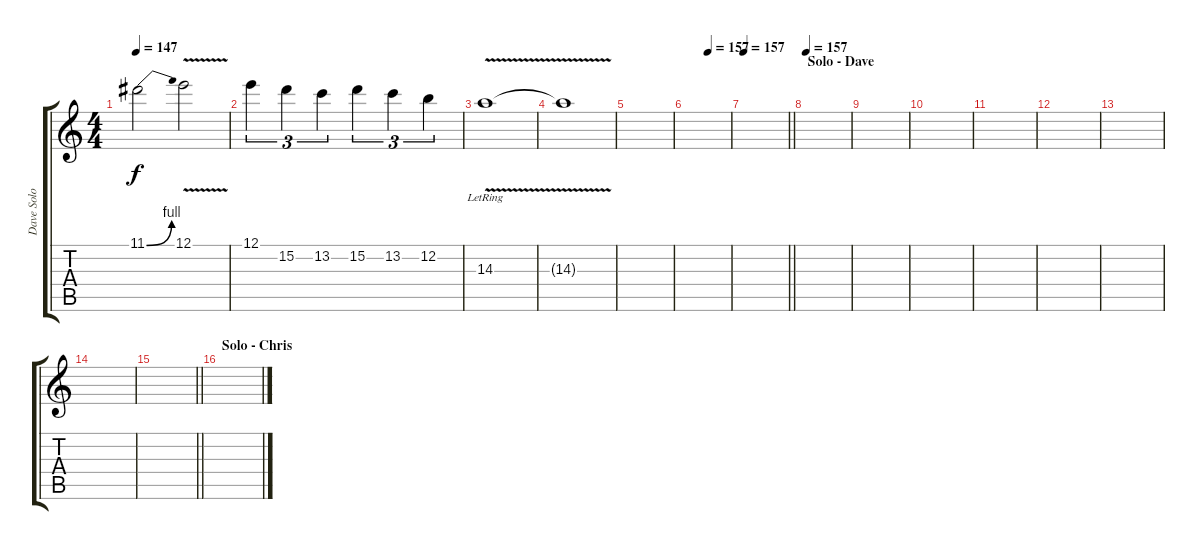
\track ("Dave Solo" "Dave Solo") {instrument distortionguitar}
\staff {score tabs}
\tuning (E4 B3 G3 D3 A2 E2) {hide}
\ts (4 4)
\tempo 147
\clef g2
\ks c
11.1{be (bend 0 0 60 4)}.2{dy f} 12.1{v}.2 |
12.1.4{tu (3 2)} 15.2.4{tu (3 2)} 13.2.4{tu (3 2)} 15.2.4{tu (3 2)} 13.2.4{tu (3 2)} 12.2.4{tu (3 2)} |
14.3{v lr}.1 |
14.3{t}.1 |
|
\tempo (157 0.5)
|
\tempo 157
\barLineRight lightlight
|
\section ("" "Solo - Dave")
\tempo 157
|
|
|
|
|
|
|
\barLineRight lightlight
|
\section ("" "Solo - Chris")
